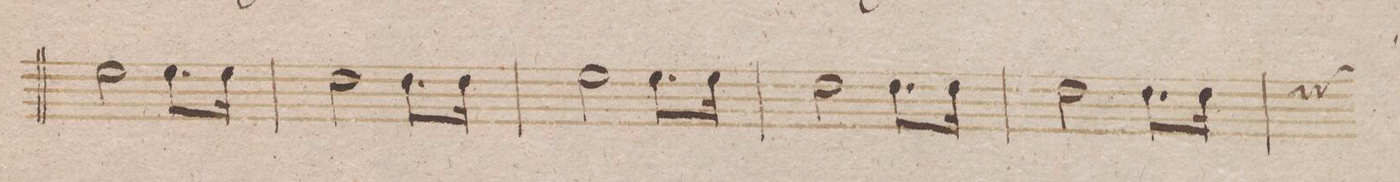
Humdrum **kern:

**kern	**dynam
*I"Oboe 2do	*
*clefG2	*
*k[b-]	*
*M3/4	*
2ee\	.
8.ee\L	.
16ee\Jk	.
=50	=50
2dd\	.
8.dd\L	.
16dd\Jk	.
=51	=51
2ee\	.
8.ee\L	.
16ee\Jk	.
=52	=52
2dd\	.
8.dd\L	.
16dd\Jk	.
=53	=53
2dd\	.
8.dd\L	.
16dd\Jk	.
*custos	*
=54	=54
*-	*-
